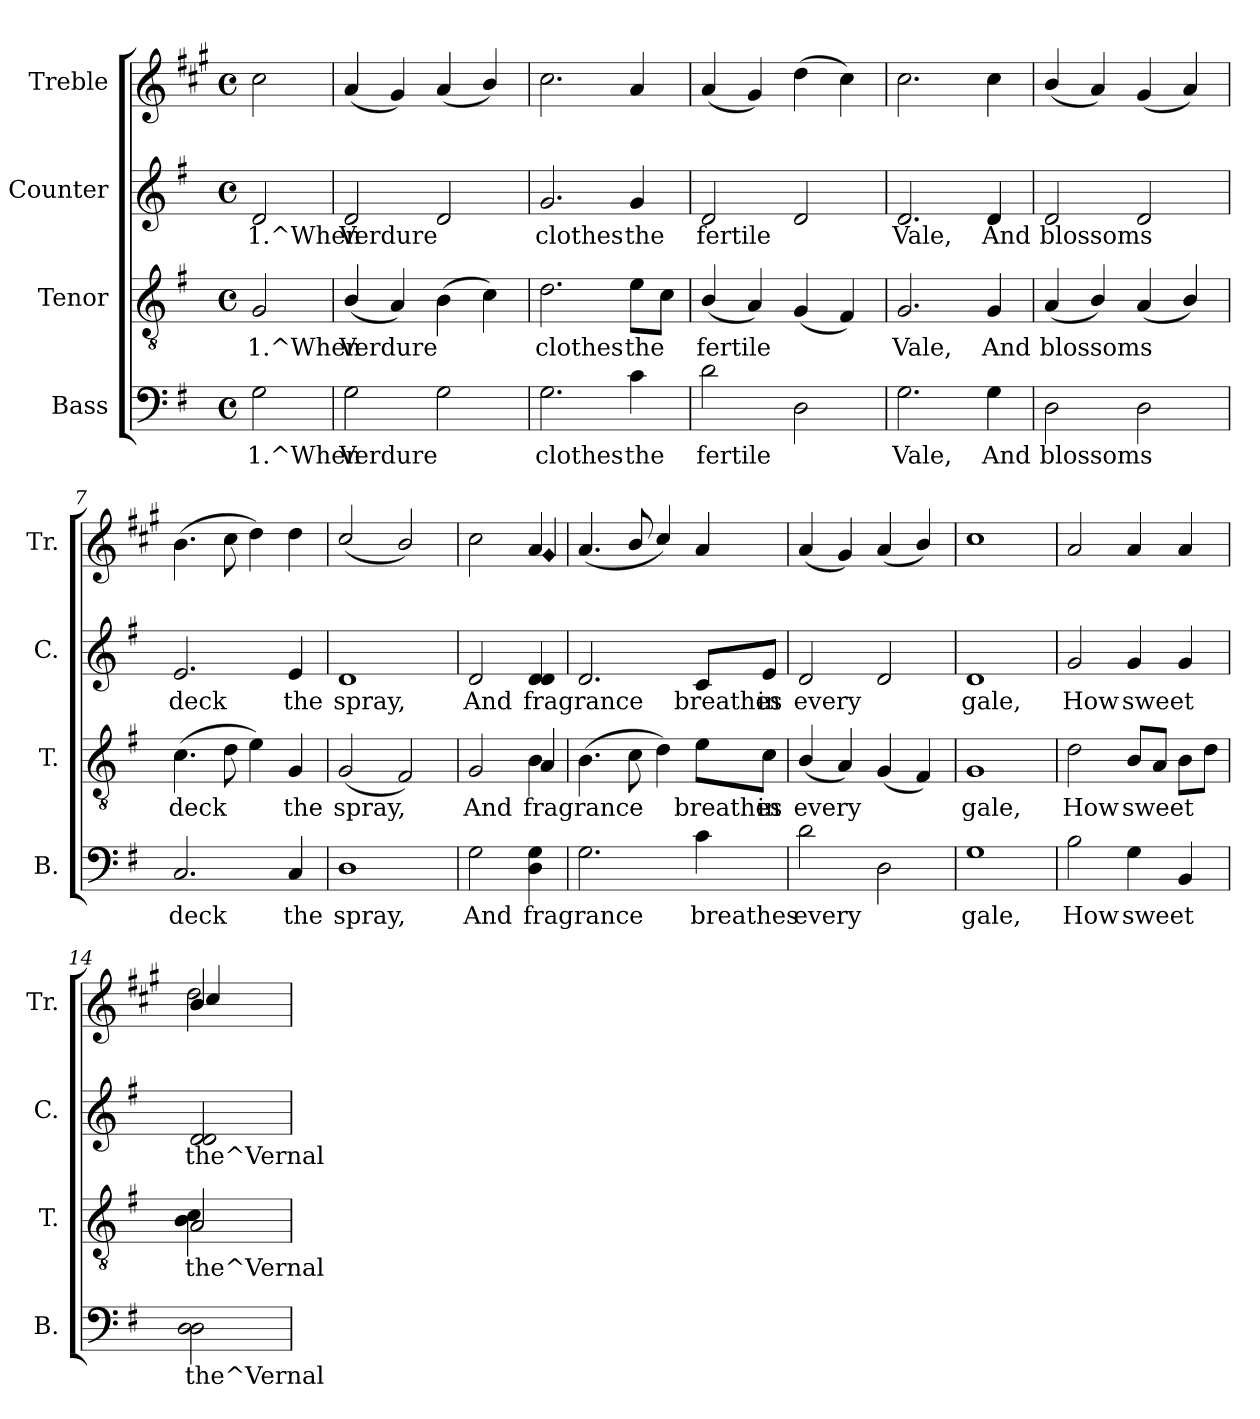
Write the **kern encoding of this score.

**kern	**text	**kern	**text	**kern	**text	**kern
*part4	*part4	*part3	*part3	*part2	*part2	*part1
*staff4	*staff4	*staff3	*staff3	*staff2	*staff2	*staff1
*I"Bass	*	*I"Tenor	*	*I"Counter	*	*I"Treble
*I'B.	*	*I'T.	*	*I'C.	*	*I'Tr.
!!LO:PB:g=z
*stria5	*	*stria5	*	*stria5	*	*stria5
*clefF4	*	*clefGv2	*	*clefG2	*	*clefG2
*	*	*	*	*	*	*ITrd1c2
*k[f#]	*	*k[f#]	*	*k[f#]	*	*k[f#]
*G:	*	*G:	*	*G:	*	*G:
*M4/4	*	*M4/4	*	*M4/4	*	*M4/4
*met(c)	*	*met(c)	*	*met(c)	*	*met(c)
=1	=1	=1	=1	=1	=1	=1
!	!LO:LY:a:rj	!	!LO:LY:a:rj	!	!LO:LY:b:rj	!
2G\	1.^When	2G/	1.^When	2d/	1.^When	2b\
=2	=2	=2	=2	=2	=2	=2
!	!LO:LY:a:rj	!	!LO:LY:a:rj	!	!LO:LY:b:rj	!
2G\	Verdure	(<4B/	Verdure	2d/	Verdure	(<4g/
!	!	!	!LO:LY:a:rj	!	!	!
.	.	4A/)	.	.	.	4f#/)
!	!LO:LY:a:rj	!	!LO:LY:a:rj	!	!LO:LY:b:rj	!
2G\	.	(>4B\	.	2d/	.	(<4g/
!	!	!	!LO:LY:a:rj	!	!	!
.	.	4c\)	.	.	.	4a/)
=3	=3	=3	=3	=3	=3	=3
!	!LO:LY:a:rj	!	!LO:LY:a:rj	!	!LO:LY:b:rj	!
2.G\	clothes	2.d\	clothes	2.g/	clothes	2.b\
!	!LO:LY:a:rj	!	!LO:LY:a:rj	!	!LO:LY:b:rj	!
4c\	the	8e\L	the	4g/	the	4g/
!	!	!	!LO:LY:a:rj	!	!	!
.	.	8c\J	.	.	.	.
=4	=4	=4	=4	=4	=4	=4
!	!LO:LY:a:rj	!	!LO:LY:a:rj	!	!LO:LY:b:rj	!
2d\	fertile	(<4B/	fertile	2d/	fertile	(<4g/
!	!	!	!LO:LY:a:rj	!	!	!
.	.	4A/)	.	.	.	4f#/)
!	!LO:LY:a:rj	!	!LO:LY:a:rj	!	!LO:LY:b:rj	!
2D\	.	(<4G/	.	2d/	.	(>4cc\
!	!	!	!LO:LY:a:rj	!	!	!
.	.	4F#/)	.	.	.	4b\)
=5	=5	=5	=5	=5	=5	=5
!	!LO:LY:a:rj	!	!LO:LY:a:rj	!	!LO:LY:b:rj	!
2.G\	Vale,	2.G/	Vale,	2.d/	Vale,	2.b>\
!	!LO:LY:a:rj	!	!LO:LY:a:rj	!	!LO:LY:b:rj	!
4G\	And	4G/	And	4d/	And	4b\
=6	=6	=6	=6	=6	=6	=6
!	!LO:LY:a:rj	!	!LO:LY:a:rj	!	!LO:LY:b:rj	!
2D\	blossoms	(<4A/	blossoms	2d/	blossoms	(<4a/
!	!	!	!LO:LY:a:rj	!	!	!
.	.	4B/)	.	.	.	4g/)
!	!LO:LY:a:rj	!	!LO:LY:a:rj	!	!LO:LY:b:rj	!
2D\	.	(<4A/	.	2d/	.	(<4f#/
!	!	!	!LO:LY:a:rj	!	!	!
.	.	4B/)	.	.	.	4g/)
=7	=7	=7	=7	=7	=7	=7
!	!LO:LY:a:rj	!	!LO:LY:a:rj	!	!LO:LY:b:rj	!
2.C/	deck	(>4.c\	deck	2.e/	deck	(>4.a\
!	!	!	!LO:LY:a:rj	!	!	!
.	.	8d\	.	.	.	8b\
!	!	!	!LO:LY:a:rj	!	!	!
.	.	4e\)	.	.	.	4cc\)
!	!LO:LY:a:rj	!	!LO:LY:a:rj	!	!LO:LY:b:rj	!
4C/	the	4G/	the	4e/	the	4cc\
=8	=8	=8	=8	=8	=8	=8
!	!LO:LY:a:rj	!	!LO:LY:a:rj	!	!LO:LY:b:rj	!
1D	spray,	(<2G/	spray,	1d	spray,	(<2b/
!	!	!	!LO:LY:a:rj	!	!	!
.	.	2F#/)	.	.	.	2a/)
=9	=9	=9	=9	=9	=9	=9
!	!LO:LY:a:rj	!	!LO:LY:a:rj	!	!LO:LY:b:rj	!
*	*	*^	*	*	*	*^
2G\	And	2G/	2ryy	And	2d/	And	2b\	2ryy
!	!LO:LY:a:rj	!	!	!LO:LY:a:rj	!	!LO:LY:b:rj	!	!LO:N:head=diamond
4G\ 4D\	fragrance	4B\	4A/	fragrance	4d/ 4d/	fragrance	4g/	4f#>/
=10	=10	=10	=10	=10	=10	=10	=10	=10
!	!LO:LY:a:rj	!	!	!LO:LY:a:rj	!	!LO:LY:b:rj	!	!
*	*	*v	*v	*	*	*	*v	*v
2.G\	.	(>4.B\	.	2.d/	.	(<4.g/
!	!	!	!LO:LY:a:rj	!	!	!
.	.	8c\	.	.	.	8a/
!	!	!	!LO:LY:a:rj	!	!	!
.	.	4d\)	.	.	.	4b/)
!	!LO:LY:a:rj	!	!LO:LY:a:rj	!	!LO:LY:b:rj	!
4c\	breathes	8e\L	breathes	8c/L	breathes	4g/
!	!	!	!LO:LY:a:rj	!	!LO:LY:b:rj	!
.	.	8c\J	in	8e/J	in	.
=11	=11	=11	=11	=11	=11	=11
!	!LO:LY:a:rj	!	!LO:LY:a:rj	!	!LO:LY:b:rj	!
2d\	every	(<4B/	every	2d/	every	(<4g/
!	!	!	!LO:LY:a:rj	!	!	!
.	.	4A/)	.	.	.	4f#/)
!	!LO:LY:a:rj	!	!LO:LY:a:rj	!	!LO:LY:b:rj	!
2D\	.	(<4G/	.	2d/	.	(<4g/
!	!	!	!LO:LY:a:rj	!	!	!
.	.	4F#/)	.	.	.	4a/)
=12	=12	=12	=12	=12	=12	=12
!	!LO:LY:a:rj	!	!LO:LY:a:rj	!	!LO:LY:b:rj	!
1G	gale,	1G	gale,	1d	gale,	1b
=13	=13	=13	=13	=13	=13	=13
!	!LO:LY:a:rj	!	!LO:LY:a:rj	!	!LO:LY:b:rj	!
2B\	How	2d\	How	2g/	How	2g/
!	!LO:LY:a:rj	!	!LO:LY:a:rj	!	!LO:LY:b:rj	!
4G\	sweet	8B/L	sweet	4g/	sweet	4g/
!	!	!	!LO:LY:a:rj	!	!	!
.	.	8A/J	.	.	.	.
!	!LO:LY:a:rj	!	!LO:LY:a:rj	!	!LO:LY:b:rj	!
4BB/	.	8B\L	.	4g/	.	4g/
!	!	!	!LO:LY:a:rj	!	!	!
.	.	8d\J	.	.	.	.
=14	=14	=14	=14	=14	=14	=14
!	!LO:LY:a:rj	!	!LO:LY:a:rj	!	!LO:LY:b:rj	!
*	*	*^	*	*	*	*^
*	*	*	*	*	*	*	*	*^
2D\ 2D\	the^Vernal	2A/	(>4c\ 4B\	the^Vernal	2d/ 2d/	the^Vernal	4a/	2cc\	4b/
.	.	.	4ryy	.	.	.	4ryy	.	4ryy
*	*	*v	*v	*	*	*	*v	*v	*v
=	=	=	=	=	=	=
*-	*-	*-	*-	*-	*-	*-
